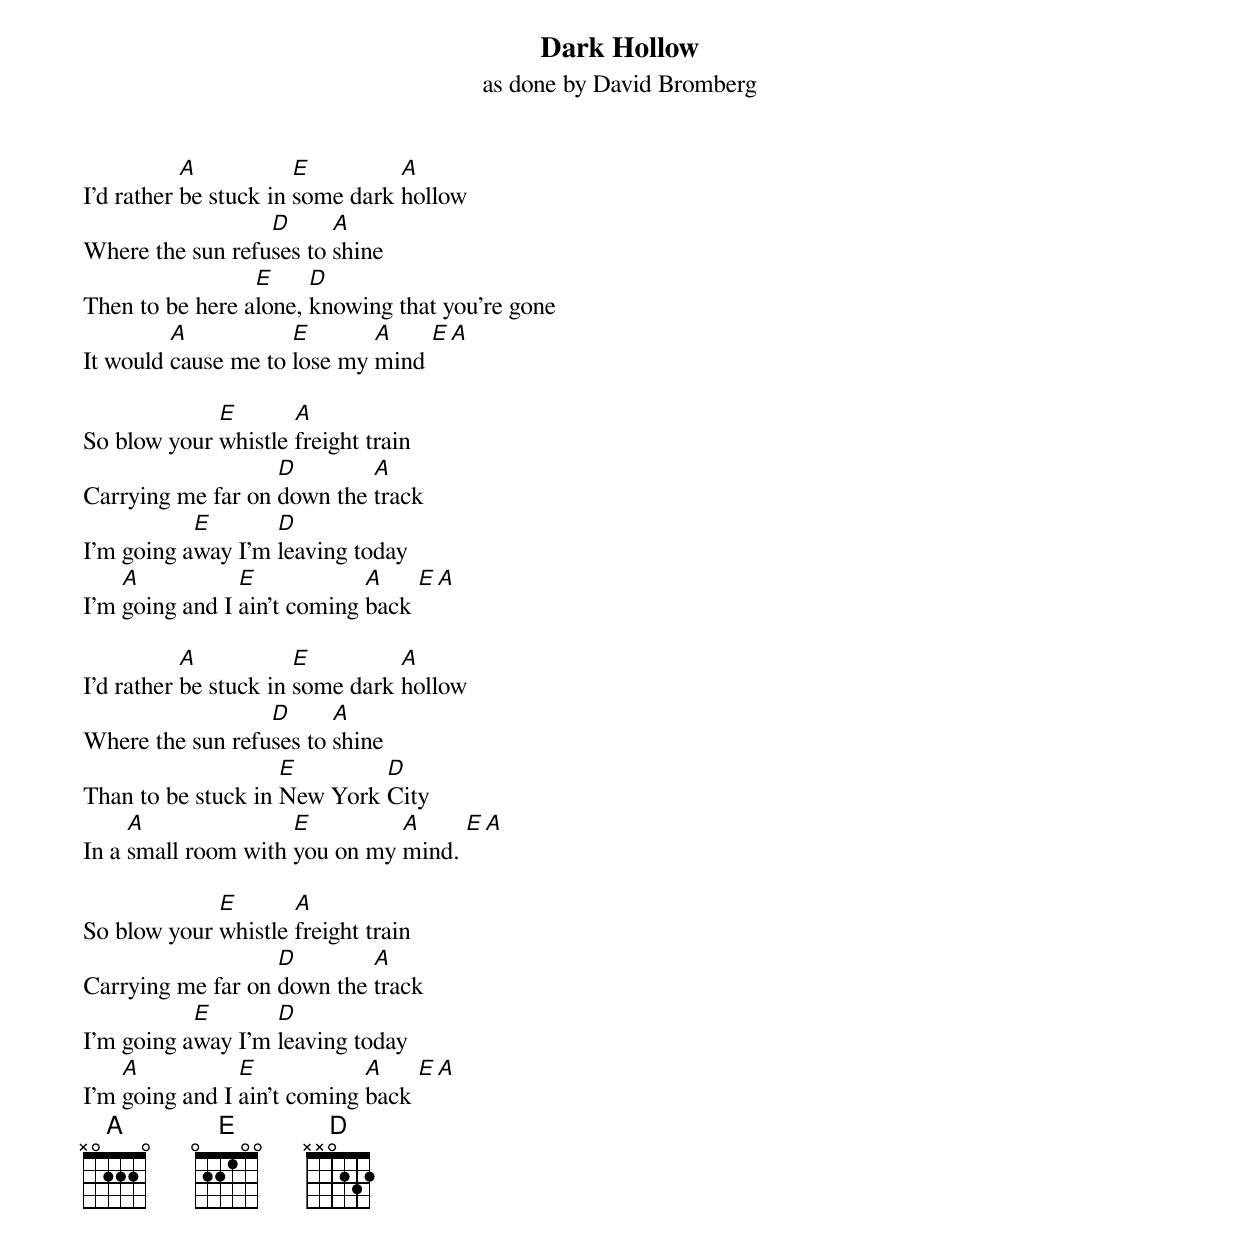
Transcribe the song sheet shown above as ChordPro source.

{title: Dark Hollow}
{subtitle: as done by David Bromberg}

I’d rather [A]be stuck in [E]some dark [A]hollow
Where the sun refu[D]ses to [A]shine
Then to be here a[E]lone, [D]knowing that you’re gone
It would [A]cause me to [E]lose my [A]mind [E][A]

So blow your [E]whistle [A]freight train
Carrying me far on [D]down the [A]track
I’m going a[E]way I’m [D]leaving today
I’m [A]going and I [E]ain’t coming [A]back [E][A]

I’d rather [A]be stuck in [E]some dark [A]hollow
Where the sun refu[D]ses to [A]shine
Than to be stuck in [E]New York [D]City
In a [A]small room with [E]you on my [A]mind. [E][A]

So blow your [E]whistle [A]freight train
Carrying me far on [D]down the [A]track
I’m going a[E]way I’m [D]leaving today
I’m [A]going and I [E]ain’t coming [A]back [E][A]
